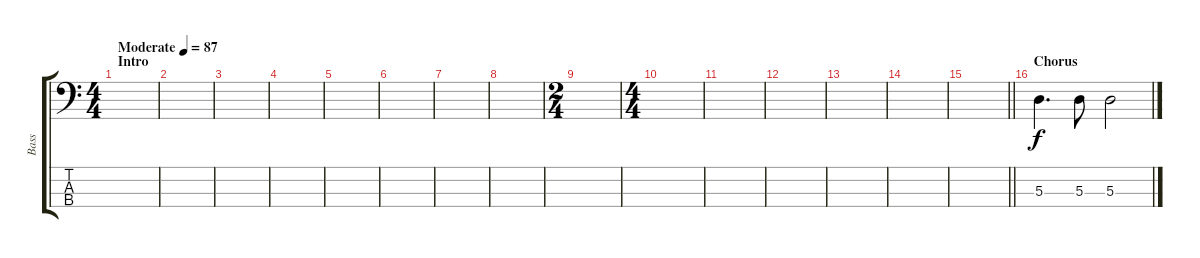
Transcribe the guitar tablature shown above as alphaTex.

\track ("Bass" "Bass") {instrument electricbassfinger}
\staff {score tabs}
\tuning (G2 D2 A1 E1) {hide}
\ts (4 4)
\section ("" "Intro")
\tempo (87 "Moderate")
\clef f4
\ks c
|
|
|
|
|
|
|
|
\ts (2 4)
|
\ts (4 4)
|
|
|
|
|
\barLineRight lightlight
|
\section ("" "Chorus")
5.3.4{d} 5.3.8 5.3.2
